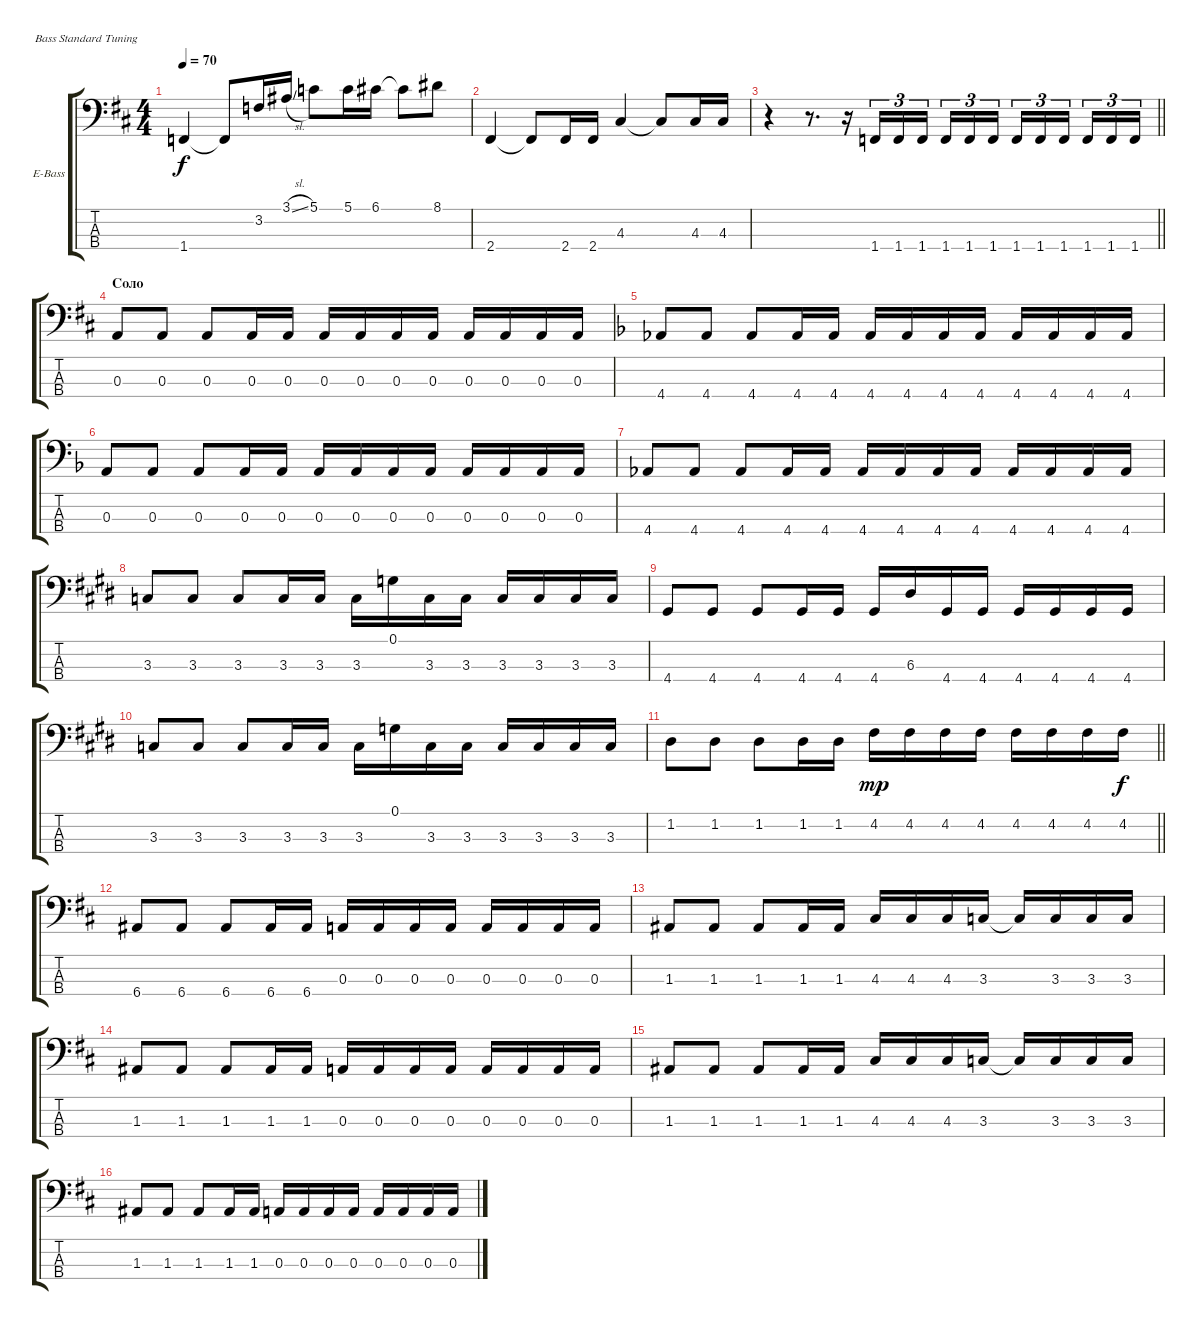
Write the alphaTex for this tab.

\bracketExtendMode groupsimilarinstruments
\firstSystemTrackNameOrientation horizontal
\otherSystemsTrackNameOrientation horizontal
\track ("Алексей Харьков" "E-Bass") {instrument electricbassfinger}
\staff {score tabs}
\tuning (G2 D2 A1 E1)
\ts (4 4)
\tempo 70
\clef f4
\scale
0.333333
\ks bminor
1.4.4{dy f} 1.4{t}.8 3.2.16 3.1{sl}.16 5.1.8 5.1.16 6.1.16 6.1{t}.8 8.1.8 |
\scale
0.333333 2.4.4 2.4{t}.8 2.4.16 2.4.16 4.3.4 4.3{t}.8 4.3.16 4.3.16 |
\scale
0.253112
\barLineRight lightlight
r.4 r.8{d} r.16 1.4.16{tu (3 2)} 1.4.16{tu (3 2)} 1.4.16{tu (3 2)} 1.4.16{tu (3 2)} 1.4.16{tu (3 2)} 1.4.16{tu (3 2)} 1.4.16{tu (3 2)} 1.4.16{tu (3 2)} 1.4.16{tu (3 2)} 1.4.16{tu (3 2)} 1.4.16{tu (3 2)} 1.4.16{tu (3 2)} |
\section ("" "Соло")
\scale
0.253112 0.3.8 0.3.8 0.3.8 0.3.16 0.3.16 0.3.16 0.3.16 0.3.16 0.3.16 0.3.16 0.3.16 0.3.16 0.3.16 |
\scale
0.493776
\ks dminor
4.4.8 4.4.8 4.4.8 4.4.16 4.4.16 4.4.16 4.4.16 4.4.16 4.4.16 4.4.16 4.4.16 4.4.16 4.4.16 |
\scale
0.239216 0.3.8 0.3.8 0.3.8 0.3.16 0.3.16 0.3.16 0.3.16 0.3.16 0.3.16 0.3.16 0.3.16 0.3.16 0.3.16 |
\scale
0.239216 4.4.8 4.4.8 4.4.8 4.4.16 4.4.16 4.4.16 4.4.16 4.4.16 4.4.16 4.4.16 4.4.16 4.4.16 4.4.16 |
\scale
0.521569
\ks c#minor
3.3.8 3.3.8 3.3.8 3.3.16 3.3.16 3.3.16 0.1.16 3.3.16 3.3.16 3.3.16 3.3.16 3.3.16 3.3.16 |
\scale
0.333333 4.4.8 4.4.8 4.4.8 4.4.16 4.4.16 4.4.16 6.3.16 4.4.16 4.4.16 4.4.16 4.4.16 4.4.16 4.4.16 |
\scale
0.333333 3.3.8 3.3.8 3.3.8 3.3.16 3.3.16 3.3.16 0.1.16 3.3.16 3.3.16 3.3.16 3.3.16 3.3.16 3.3.16 |
\scale
0.333333
\barLineRight lightlight
1.2.8 1.2.8 1.2.8 1.2.16 1.2.16 4.2.16{dy mp} 4.2.16 4.2.16 4.2.16 4.2.16 4.2.16 4.2.16 4.2.16{dy f} |
\scale
0.497942
\ks bminor
6.4.8 6.4.8 6.4.8 6.4.16 6.4.16 0.3.16 0.3.16 0.3.16 0.3.16 0.3.16 0.3.16 0.3.16 0.3.16 |
\scale
0.251029 1.3.8 1.3.8 1.3.8 1.3.16 1.3.16 4.3.16 4.3.16 4.3.16 3.3.16 3.3{t}.16 3.3.16 3.3.16 3.3.16 |
\scale
0.251029 1.3.8 1.3.8 1.3.8 1.3.16 1.3.16 0.3.16 0.3.16 0.3.16 0.3.16 0.3.16 0.3.16 0.3.16 0.3.16 |
\scale
0.333333 1.3.8 1.3.8 1.3.8 1.3.16 1.3.16 4.3.16 4.3.16 4.3.16 3.3.16 3.3{t}.16 3.3.16 3.3.16 3.3.16 |
\scale
0.333333 1.3.8 1.3.8 1.3.8 1.3.16 1.3.16 0.3.16 0.3.16 0.3.16 0.3.16 0.3.16 0.3.16 0.3.16 0.3.16
